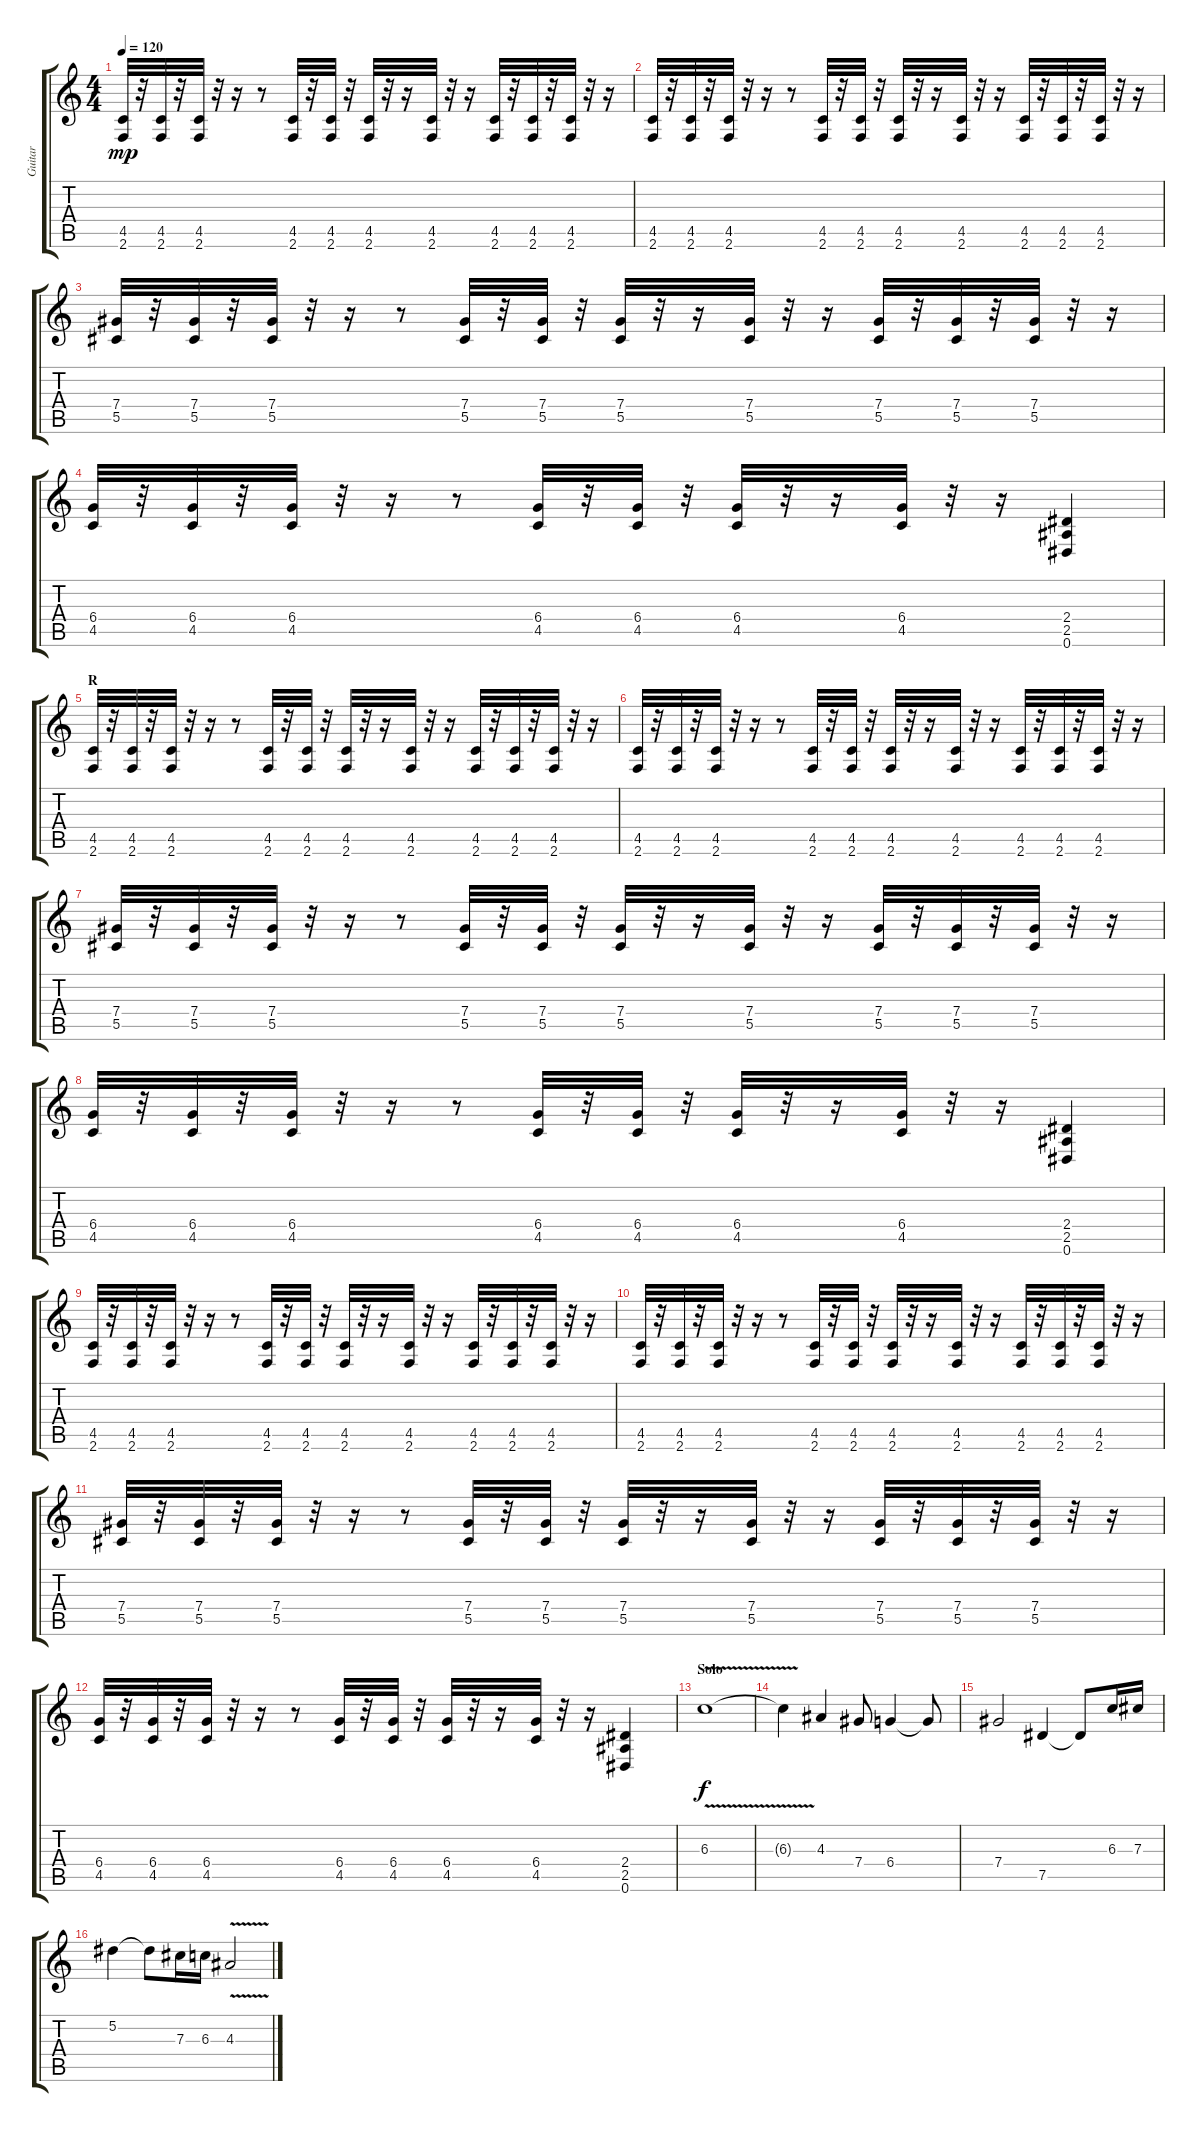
\track ("Guitar" "Guitar") {instrument distortionguitar}
\staff {score tabs}
\tuning (Eb4 Bb3 Gb3 Db3 Ab2 Eb2) {hide}
\ts (4 4)
\tempo 120
\clef g2
\ks c
(4.5 2.6).32{dy mp} r.32 (4.5 2.6).32 r.32 (4.5 2.6).32 r.32 r.16 r.8 (4.5 2.6).32 r.32 (4.5 2.6).32 r.32 (4.5 2.6).32 r.32 r.16 (4.5 2.6).32 r.32 r.16 (4.5 2.6).32 r.32 (4.5 2.6).32 r.32 (4.5 2.6).32 r.32 r.16 |
(4.5 2.6).32 r.32 (4.5 2.6).32 r.32 (4.5 2.6).32 r.32 r.16 r.8 (4.5 2.6).32 r.32 (4.5 2.6).32 r.32 (4.5 2.6).32 r.32 r.16 (4.5 2.6).32 r.32 r.16 (4.5 2.6).32 r.32 (4.5 2.6).32 r.32 (4.5 2.6).32 r.32 r.16 |
(7.4 5.5).32 r.32 (7.4 5.5).32 r.32 (7.4 5.5).32 r.32 r.16 r.8 (7.4 5.5).32 r.32 (7.4 5.5).32 r.32 (7.4 5.5).32 r.32 r.16 (7.4 5.5).32 r.32 r.16 (7.4 5.5).32 r.32 (7.4 5.5).32 r.32 (7.4 5.5).32 r.32 r.16 |
(6.4 4.5).32 r.32 (6.4 4.5).32 r.32 (6.4 4.5).32 r.32 r.16 r.8 (6.4 4.5).32 r.32 (6.4 4.5).32 r.32 (6.4 4.5).32 r.32 r.16 (6.4 4.5).32 r.32 r.16 (2.4 2.5 0.6).4 |
\section ("" "R")
(4.5 2.6).32 r.32 (4.5 2.6).32 r.32 (4.5 2.6).32 r.32 r.16 r.8 (4.5 2.6).32 r.32 (4.5 2.6).32 r.32 (4.5 2.6).32 r.32 r.16 (4.5 2.6).32 r.32 r.16 (4.5 2.6).32 r.32 (4.5 2.6).32 r.32 (4.5 2.6).32 r.32 r.16 |
(4.5 2.6).32 r.32 (4.5 2.6).32 r.32 (4.5 2.6).32 r.32 r.16 r.8 (4.5 2.6).32 r.32 (4.5 2.6).32 r.32 (4.5 2.6).32 r.32 r.16 (4.5 2.6).32 r.32 r.16 (4.5 2.6).32 r.32 (4.5 2.6).32 r.32 (4.5 2.6).32 r.32 r.16 |
(7.4 5.5).32 r.32 (7.4 5.5).32 r.32 (7.4 5.5).32 r.32 r.16 r.8 (7.4 5.5).32 r.32 (7.4 5.5).32 r.32 (7.4 5.5).32 r.32 r.16 (7.4 5.5).32 r.32 r.16 (7.4 5.5).32 r.32 (7.4 5.5).32 r.32 (7.4 5.5).32 r.32 r.16 |
(6.4 4.5).32 r.32 (6.4 4.5).32 r.32 (6.4 4.5).32 r.32 r.16 r.8 (6.4 4.5).32 r.32 (6.4 4.5).32 r.32 (6.4 4.5).32 r.32 r.16 (6.4 4.5).32 r.32 r.16 (2.4 2.5 0.6).4 |
(4.5 2.6).32 r.32 (4.5 2.6).32 r.32 (4.5 2.6).32 r.32 r.16 r.8 (4.5 2.6).32 r.32 (4.5 2.6).32 r.32 (4.5 2.6).32 r.32 r.16 (4.5 2.6).32 r.32 r.16 (4.5 2.6).32 r.32 (4.5 2.6).32 r.32 (4.5 2.6).32 r.32 r.16 |
(4.5 2.6).32 r.32 (4.5 2.6).32 r.32 (4.5 2.6).32 r.32 r.16 r.8 (4.5 2.6).32 r.32 (4.5 2.6).32 r.32 (4.5 2.6).32 r.32 r.16 (4.5 2.6).32 r.32 r.16 (4.5 2.6).32 r.32 (4.5 2.6).32 r.32 (4.5 2.6).32 r.32 r.16 |
(7.4 5.5).32 r.32 (7.4 5.5).32 r.32 (7.4 5.5).32 r.32 r.16 r.8 (7.4 5.5).32 r.32 (7.4 5.5).32 r.32 (7.4 5.5).32 r.32 r.16 (7.4 5.5).32 r.32 r.16 (7.4 5.5).32 r.32 (7.4 5.5).32 r.32 (7.4 5.5).32 r.32 r.16 |
(6.4 4.5).32 r.32 (6.4 4.5).32 r.32 (6.4 4.5).32 r.32 r.16 r.8 (6.4 4.5).32 r.32 (6.4 4.5).32 r.32 (6.4 4.5).32 r.32 r.16 (6.4 4.5).32 r.32 r.16 (2.4 2.5 0.6).4 |
\section ("" "Solo")
6.3{v}.1{dy f volume 12} |
6.3{t}.4 4.3.4 7.4.8 6.4.4 6.4{t}.8 |
7.4.2 7.5.4 7.5{t}.8 6.3.16 7.3.16 |
5.2.4 5.2{t}.8 7.3.16 6.3.16 4.3{v}.2
